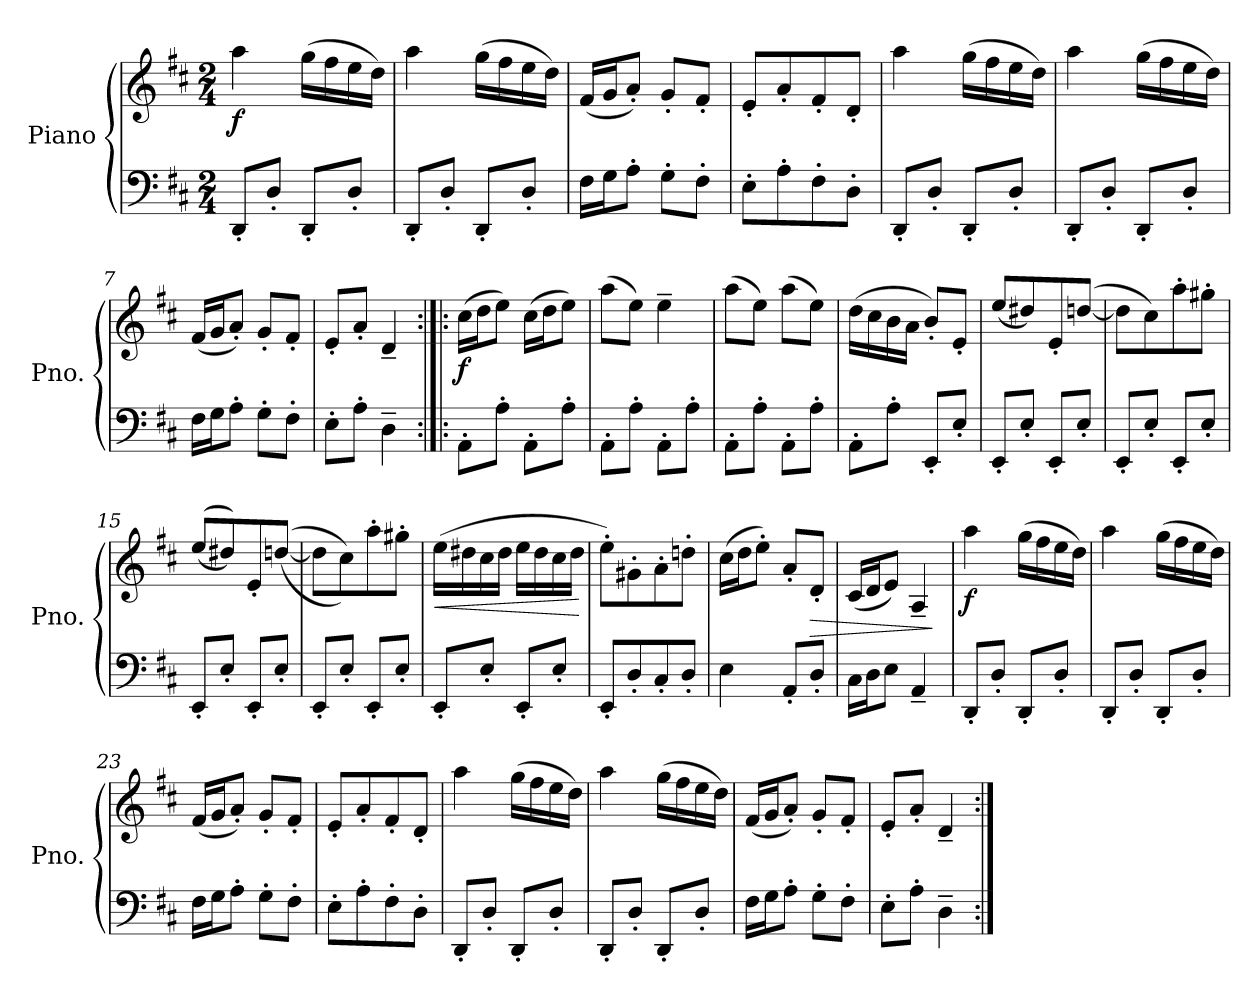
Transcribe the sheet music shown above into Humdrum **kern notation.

**kern	**kern	**dynam
*part1	*part1	*part1
*staff2	*staff1	*staff1/2
*I"Piano	*	*
*I'Pno.	*	*
*clefF4	*clefG2	*
*k[f#c#]	*k[f#c#]	*
*M2/4	*M2/4	*
=1	=1	=1
!	!	!LO:DY:b
8DD'/L	4aa\	f
8D'/J	.	.
8DD'/L	(>16gg\LL	.
.	16ff#\	.
8D'/J	16ee\	.
.	16dd\JJ)	.
=2	=2	=2
8DD'/L	4aa\	.
8D'/J	.	.
8DD'/L	(>16gg\LL	.
.	16ff#\	.
8D'/J	16ee\	.
.	16dd\JJ)	.
=3	=3	=3
16F#\LL	(<16f#/LL	.
16G\J	16g/J	.
8A'\J	8a'/J)	.
8G'\L	8g'/L	.
8F#'\J	8f#'/J	.
=4	=4	=4
8E'\L	8e'/L	.
8A'\	8a'/	.
8F#'\	8f#'/	.
8D'\J	8d'/J	.
!!LO:LB:g=z
=5	=5	=5
8DD'/L	4aa\	.
8D'/J	.	.
8DD'/L	(>16gg\LL	.
.	16ff#\	.
8D'/J	16ee\	.
.	16dd\JJ)	.
=6	=6	=6
8DD'/L	4aa\	.
8D'/J	.	.
8DD'/L	(>16gg\LL	.
.	16ff#\	.
8D'/J	16ee\	.
.	16dd\JJ)	.
=7	=7	=7
16F#\LL	(<16f#/LL	.
16G\J	16g/J	.
8A'\J	8a'/J)	.
8G'\L	8g'/L	.
8F#'\J	8f#'/J	.
=8	=8	=8
8E'\L	8e'/L	.
8A'\J	8a'/J	.
4D~\	4d~/	.
!!LO:LB:g=z
=9:|!|:	=9:|!|:	=9:|!|:
!	!	!LO:DY:b
8AA'\L	(>16cc#\LL	f
.	16dd\J	.
8A'\J	8ee\J)	.
8AA'\L	(>16cc#\LL	.
.	16dd\J	.
8A'\J	8ee\J)	.
=10	=10	=10
8AA'\L	(>8aa\L	.
8A'\J	8ee\J)	.
8AA'\L	4ee~\	.
8A'\J	.	.
=11	=11	=11
8AA'\L	(>8aa\L	.
8A'\J	8ee\J)	.
8AA'\L	(>8aa\L	.
8A'\J	8ee\J)	.
=12	=12	=12
8AA'\L	(>16dd\LL	.
.	16cc#\	.
8A'\J	16b\	.
.	16a\JJ	.
8EE'/L	8b'/L)	.
8E'/J	8e'/J	.
=13	=13	=13
8EE'/L	(<8ee/L	.
8E'/J	8dd#X/)	.
8EE'/L	8e'/	.
8E'/J	(>[8ddn/J	.
=14	=14	=14
8EE'/L	8dd\L]	.
8E'/J	8cc#\)	.
8EE'/L	8aa'\	.
8E'/J	8gg#X'\J	.
!!LO:LB:g=z
=15	=15	=15
8EE'/L	(<(<8ee/L	.
8E'/J	8dd#X/))	.
8EE'/L	8e'/	.
8E'/J	(>(>[8ddn/J	.
=16	=16	=16
8EE'/L	8dd\L]	.
8E'/J	8cc#\))	.
8EE'/L	8aa'\	.
8E'/J	8gg#X'\J	.
=17	=17	=17
!	!	!LO:HP:b
8EE'/L	(>16ee\LL	<
.	16dd#X\	.
8E'/J	16cc#\	.
.	16dd#\JJ	.
8EE'/L	16ee\LL	.
.	16dd#\	.
8E'/J	16cc#\	.
.	16dd#\JJ	.
.	.	[
=18	=18	=18
8EE'/L	8ee'\L)	.
8D'/	8g#X'\	.
8C#'/	8a'\	.
8D'/J	8ddn'\J	.
=19	=19	=19
4E\	(>16cc#\LL	.
.	16dd\J	.
.	8ee'\J)	.
8AA'/L	8a'/L	.
!	!	!LO:HP:b
8D'/J	8d'/J	>
=20	=20	=20
16C#\LL	(<16c#/LL	.
16D\J	16d/J	.
8E\J	8e/J)	.
4AA~/	4A~/	.
.	.	]
!!LO:LB:g=z
=21	=21	=21
!	!	!LO:DY:b
8DD'/L	4aa\	f
8D'/J	.	.
8DD'/L	(>16gg\LL	.
.	16ff#\	.
8D'/J	16ee\	.
.	16dd\JJ)	.
=22	=22	=22
8DD'/L	4aa\	.
8D'/J	.	.
8DD'/L	(>16gg\LL	.
.	16ff#\	.
8D'/J	16ee\	.
.	16dd\JJ)	.
=23	=23	=23
16F#\LL	(<16f#/LL	.
16G\J	16g/J	.
8A'\J	8a'/J)	.
8G'\L	8g'/L	.
8F#'\J	8f#'/J	.
=24	=24	=24
8E'\L	8e'/L	.
8A'\	8a'/	.
8F#'\	8f#'/	.
8D'\J	8d'/J	.
!!LO:LB:g=z
=25	=25	=25
8DD'/L	4aa\	.
8D'/J	.	.
8DD'/L	(>16gg\LL	.
.	16ff#\	.
8D'/J	16ee\	.
.	16dd\JJ)	.
=26	=26	=26
8DD'/L	4aa\	.
8D'/J	.	.
8DD'/L	(>16gg\LL	.
.	16ff#\	.
8D'/J	16ee\	.
.	16dd\JJ)	.
=27	=27	=27
16F#\LL	(<16f#/LL	.
16G\J	16g/J	.
8A'\J	8a'/J)	.
8G'\L	8g'/L	.
8F#'\J	8f#'/J	.
=28	=28	=28
8E'\L	8e'/L	.
8A'\J	8a'/J	.
4D~\	4d~/	.
=:|!	=:|!	=:|!
*-	*-	*-
